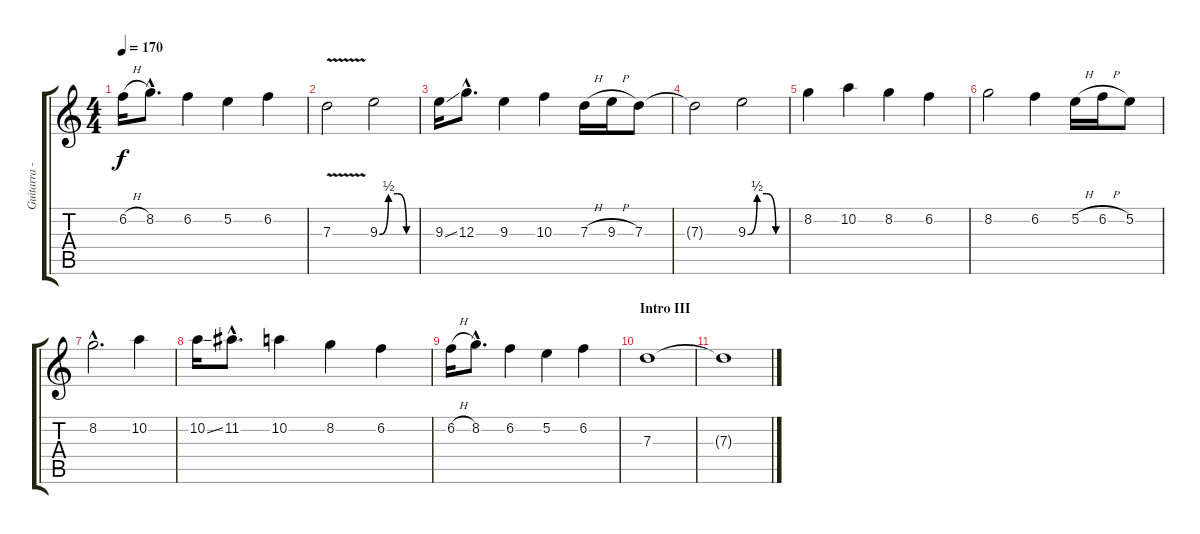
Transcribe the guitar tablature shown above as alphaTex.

\track ("Guitarra - Guitar" "Guitarra -") {instrument overdrivenguitar}
\staff {score tabs}
\tuning (E4 B3 G3 D3 A2 E2) {hide}
\ts (4 4)
\tempo 170
\clef g2
\ks c
6.2{h}.16{dy f} 8.2{hac}.8{d} 6.2.4 5.2.4 6.2.4 |
7.3{v}.2 9.3{be (custom 0 0 15 2 30 2 45 0 60 0)}.2 |
9.3{ss}.16 12.3{hac}.8{d} 9.3.4 10.3.4 7.3{h}.16 9.3{h}.16 7.3.8 |
7.3{t}.2 9.3{be (custom 0 0 15 2 30 2 45 0 60 0)}.2 |
8.2.4 10.2.4 8.2.4 6.2.4 |
8.2.2 6.2.4 5.2{h}.16 6.2{h}.16 5.2.8 |
8.2{hac}.2{d} 10.2.4 |
10.2{ss}.16 11.2{hac}.8{d} 10.2.4 8.2.4 6.2.4 |
6.2{h}.16 8.2{hac}.8{d} 6.2.4 5.2.4 6.2.4 |
\section ("" "Intro III")
7.3.1{volume 0} |
7.3{t}.1
